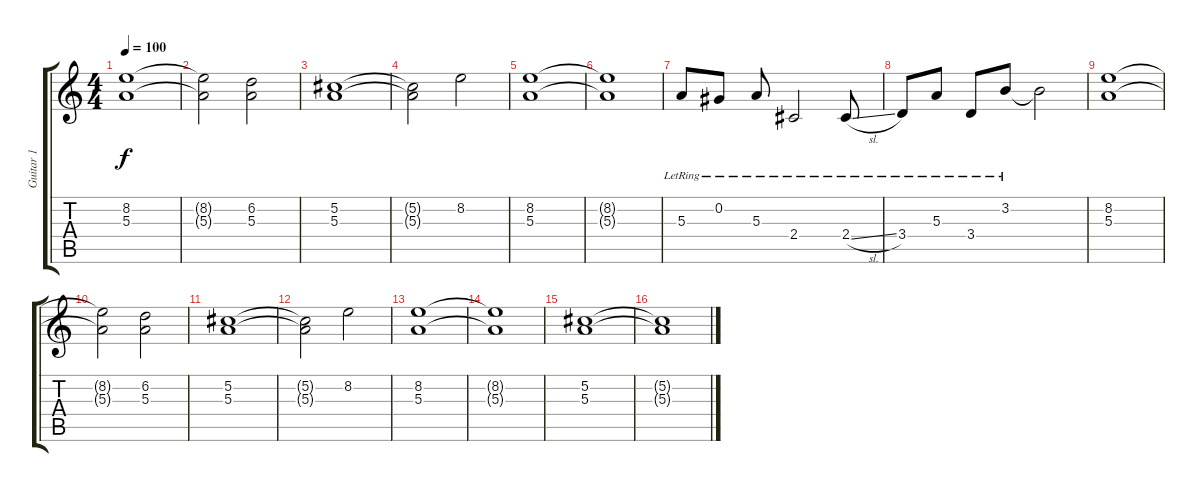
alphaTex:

\track ("Guitar 1" "Guitar 1") {instrument distortionguitar}
\staff {score tabs}
\tuning (Db4 Ab3 E3 B2 Gb2 B1) {hide}
\ts (4 4)
\section ("" "")
\tempo 100
\clef g2
\ks c
(8.2 5.3).1{dy f instrument electricguitarjazz} |
(8.2{t} 5.3{t}).2 (6.2 5.3).2 |
(5.2 5.3).1 |
(5.2{t} 5.3{t}).2 8.2.2 |
(8.2 5.3).1 |
(8.2{t} 5.3{t}).1 |
5.3{lr}.8 0.2{lr}.8 5.3{lr}.8 2.4{lr}.2 2.4{sl lr}.8 |
3.4{lr}.8 5.3{lr}.8 3.4{lr}.8 3.2{lr}.8 3.2{t}.2 |
(8.2 5.3).1 |
(8.2{t} 5.3{t}).2 (6.2 5.3).2 |
(5.2 5.3).1 |
(5.2{t} 5.3{t}).2 8.2.2 |
(8.2 5.3).1 |
(8.2{t} 5.3{t}).1 |
(5.2 5.3).1 |
(5.2{t} 5.3{t}).1
